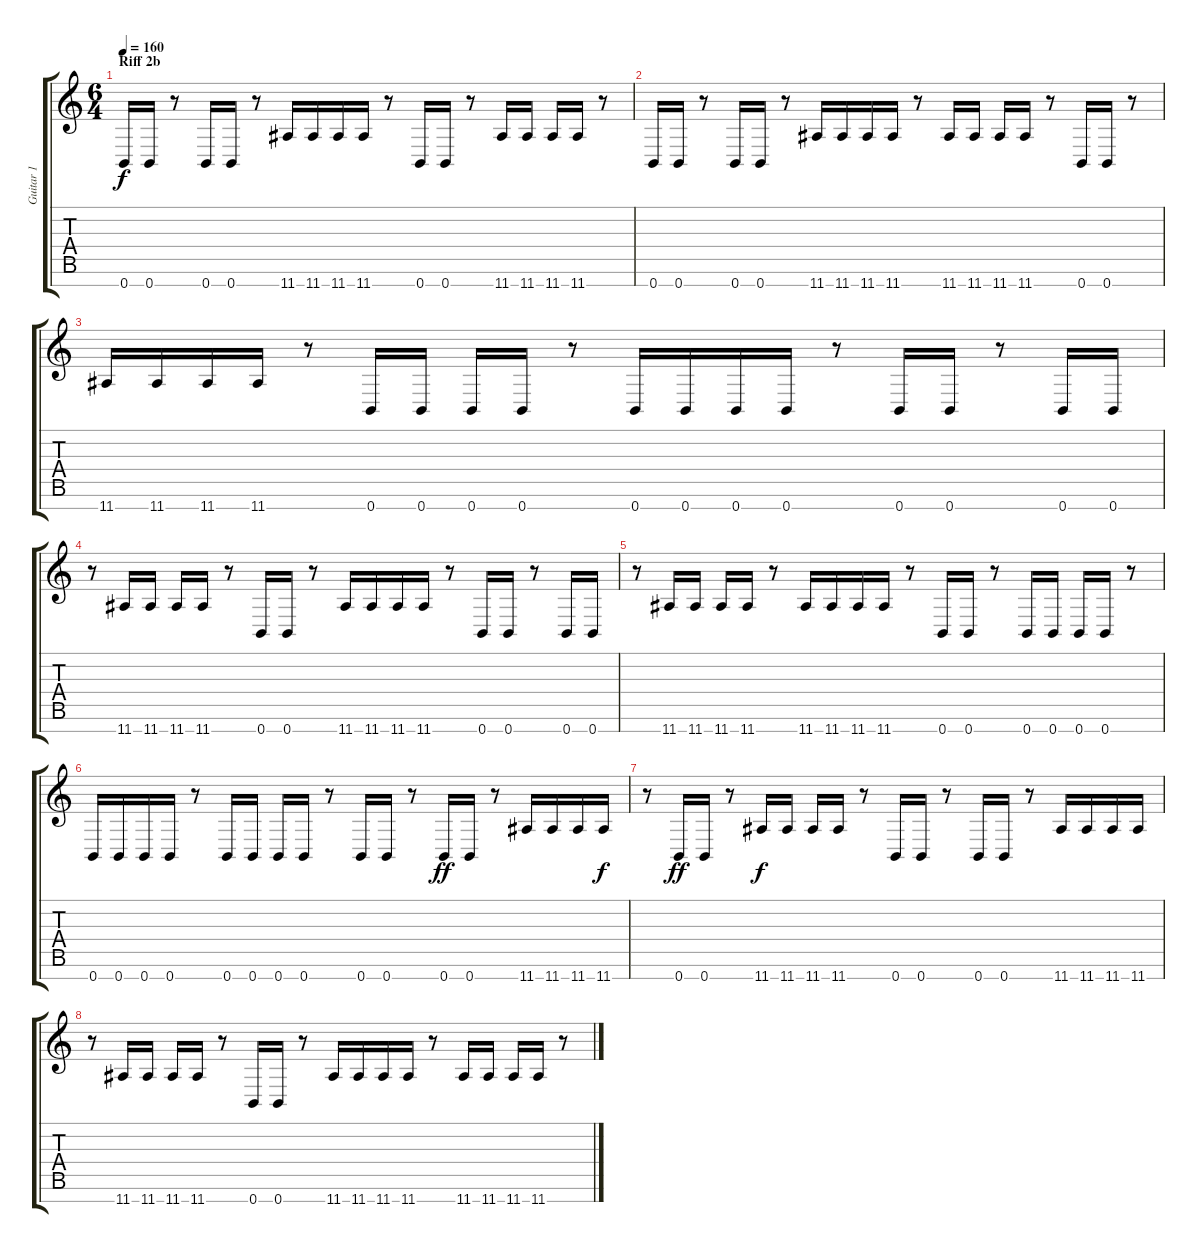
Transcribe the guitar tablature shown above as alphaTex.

\track ("Guitar 1" "Guitar 1") {instrument overdrivenguitar}
\staff {score tabs}
\tuning (E4 B3 G3 D3 A2 E2 B1) {hide}
\ts (6 4)
\section ("" "Riff 2b")
\tempo 160
\clef g2
\ks c
0.7.16{dy f} 0.7.16 r.8 0.7.16 0.7.16 r.8 11.7.16 11.7.16 11.7.16 11.7.16 r.8 0.7.16 0.7.16 r.8 11.7.16 11.7.16 11.7.16 11.7.16 r.8 |
0.7.16 0.7.16 r.8 0.7.16 0.7.16 r.8 11.7.16 11.7.16 11.7.16 11.7.16 r.8 11.7.16 11.7.16 11.7.16 11.7.16 r.8 0.7.16 0.7.16 r.8 |
11.7.16 11.7.16 11.7.16 11.7.16 r.8 0.7.16 0.7.16 0.7.16 0.7.16 r.8 0.7.16 0.7.16 0.7.16 0.7.16 r.8 0.7.16 0.7.16 r.8 0.7.16 0.7.16 |
r.8 11.7.16 11.7.16 11.7.16 11.7.16 r.8 0.7.16 0.7.16 r.8 11.7.16 11.7.16 11.7.16 11.7.16 r.8 0.7.16 0.7.16 r.8 0.7.16 0.7.16 |
r.8 11.7.16 11.7.16 11.7.16 11.7.16 r.8 11.7.16 11.7.16 11.7.16 11.7.16 r.8 0.7.16 0.7.16 r.8 0.7.16 0.7.16 0.7.16 0.7.16 r.8 |
0.7.16 0.7.16 0.7.16 0.7.16 r.8 0.7.16 0.7.16 0.7.16 0.7.16 r.8 0.7.16 0.7.16 r.8 0.7.16{dy ff} 0.7.16 r.8 11.7.16 11.7.16 11.7.16 11.7.16{dy f} |
r.8 0.7.16{dy ff} 0.7.16 r.8 11.7.16{dy f} 11.7.16 11.7.16 11.7.16 r.8 0.7.16 0.7.16 r.8 0.7.16 0.7.16 r.8 11.7.16 11.7.16 11.7.16 11.7.16 |
r.8 11.7.16 11.7.16 11.7.16 11.7.16 r.8 0.7.16 0.7.16 r.8 11.7.16 11.7.16 11.7.16 11.7.16 r.8 11.7.16 11.7.16 11.7.16 11.7.16 r.8
